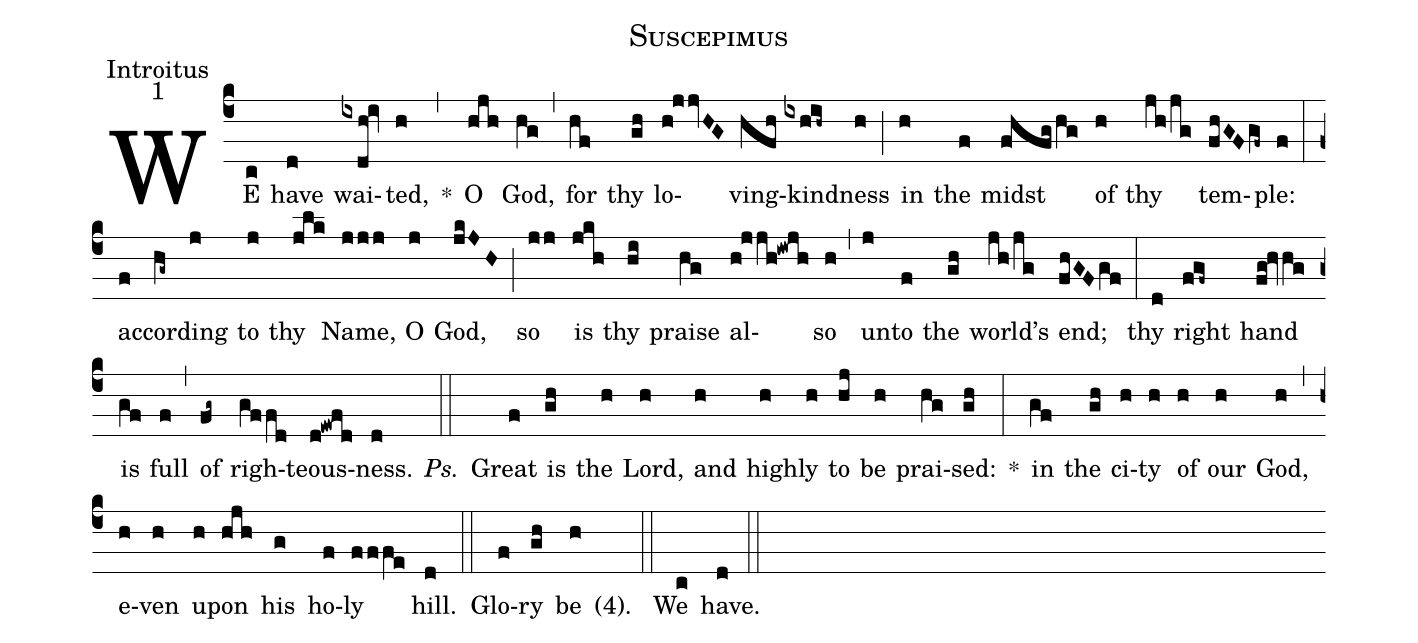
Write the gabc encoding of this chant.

name:Suscepimus;
office-part:Introitus;
mode:1;
%%
(c4) WE(c) have(d) wai(ixdh!iv)ted,(h) *(,) O(hjh) God,(hg) (,) for(hf) thy(gh) lo(h!jjvHG)ving(hfh)kind(ixhih~)ness(h) (;) in(h) the(f) midst(fhfg/hg) of(h) thy(jh/jg) tem(fhGFgf~)ple:(f) (:) ac(f)cor(hg~)ding(j) to(j) thy(jlk) Name,(jjj) O(j) God,(jkJH) (;) so(jj) is(jkh) thy(hi) praise(hg) al(h!jjh!iwjh)so(h) (,) un(j)to(f) the(gh) world's(jh/jg) end;(fhGFgf) (:) thy(d) right(fgf~) hand(fg!hvhg) is(gf) full(f) (,) of(fg~) righ(gffd)teous(d!ewfd)ness.(d) <i>Ps.</i>(::) Great(f) is(gh) the(h) Lord,(h) and(h) high(h)ly(h) to(hj) be(h) prai(hg)sed:(gh) *(:) in(gf) the(gh) ci(h)ty(h) of(h) our(h) God,(h) (,) e(h)ven(h) up(h)on(hjh) his(g) ho(f)ly(fffe) hill.(d) (::) Glo(f)ry(gh) be(h) <v>(</v>4<v>)</v>.() (::) We(c) have.(d) (::)
